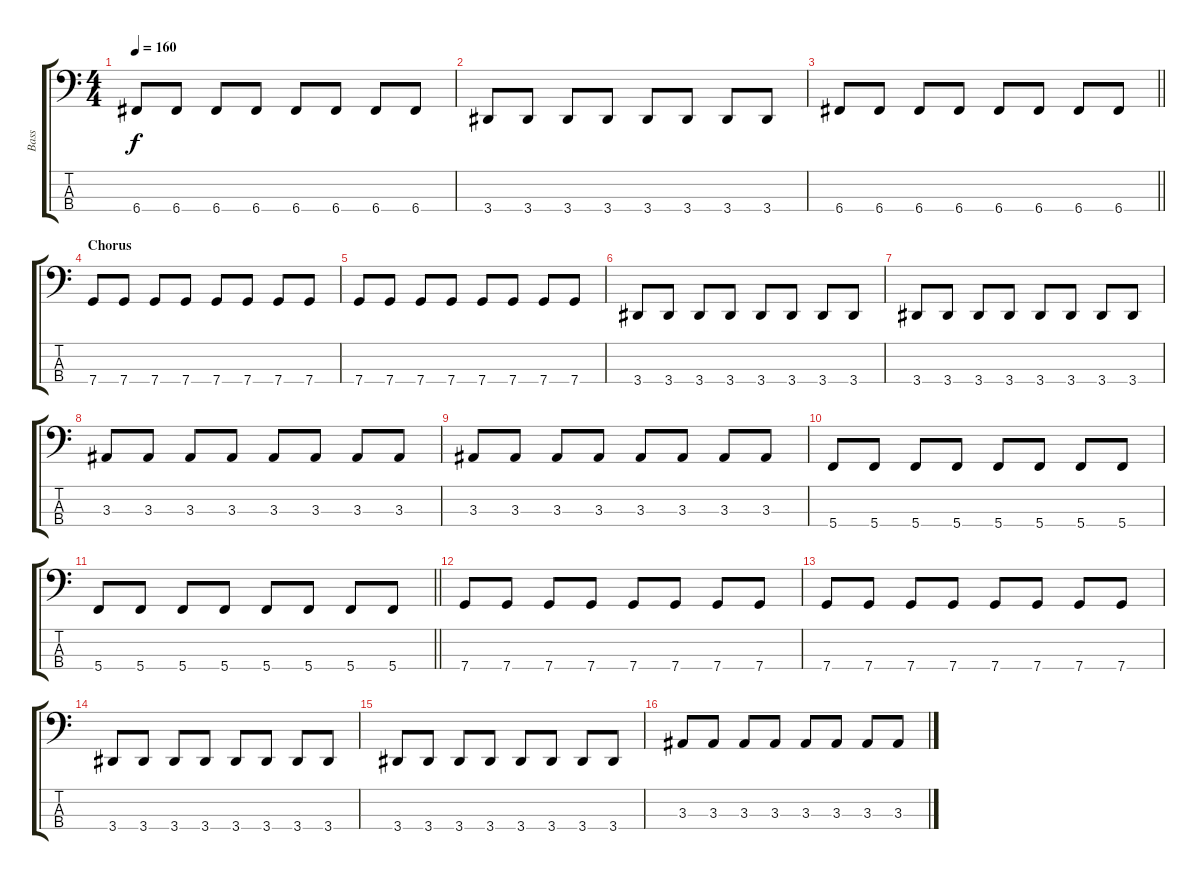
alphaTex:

\track ("Bass" "Bass") {instrument electricbasspick}
\staff {score tabs}
\tuning (F2 C2 G1 C1) {hide}
\ts (4 4)
\tempo 160
\clef f4
\ks c
6.4.8{dy f} 6.4.8 6.4.8 6.4.8 6.4.8 6.4.8 6.4.8 6.4.8 |
3.4.8 3.4.8 3.4.8 3.4.8 3.4.8 3.4.8 3.4.8 3.4.8 |
\barLineRight lightlight
6.4.8 6.4.8 6.4.8 6.4.8 6.4.8 6.4.8 6.4.8 6.4.8 |
\section ("" "Chorus")
7.4.8 7.4.8 7.4.8 7.4.8 7.4.8 7.4.8 7.4.8 7.4.8 |
7.4.8 7.4.8 7.4.8 7.4.8 7.4.8 7.4.8 7.4.8 7.4.8 |
3.4.8 3.4.8 3.4.8 3.4.8 3.4.8 3.4.8 3.4.8 3.4.8 |
3.4.8 3.4.8 3.4.8 3.4.8 3.4.8 3.4.8 3.4.8 3.4.8 |
3.3.8 3.3.8 3.3.8 3.3.8 3.3.8 3.3.8 3.3.8 3.3.8 |
3.3.8 3.3.8 3.3.8 3.3.8 3.3.8 3.3.8 3.3.8 3.3.8 |
5.4.8 5.4.8 5.4.8 5.4.8 5.4.8 5.4.8 5.4.8 5.4.8 |
\barLineRight lightlight
5.4.8 5.4.8 5.4.8 5.4.8 5.4.8 5.4.8 5.4.8 5.4.8 |
7.4.8 7.4.8 7.4.8 7.4.8 7.4.8 7.4.8 7.4.8 7.4.8 |
7.4.8 7.4.8 7.4.8 7.4.8 7.4.8 7.4.8 7.4.8 7.4.8 |
3.4.8 3.4.8 3.4.8 3.4.8 3.4.8 3.4.8 3.4.8 3.4.8 |
3.4.8 3.4.8 3.4.8 3.4.8 3.4.8 3.4.8 3.4.8 3.4.8 |
3.3.8 3.3.8 3.3.8 3.3.8 3.3.8 3.3.8 3.3.8 3.3.8
